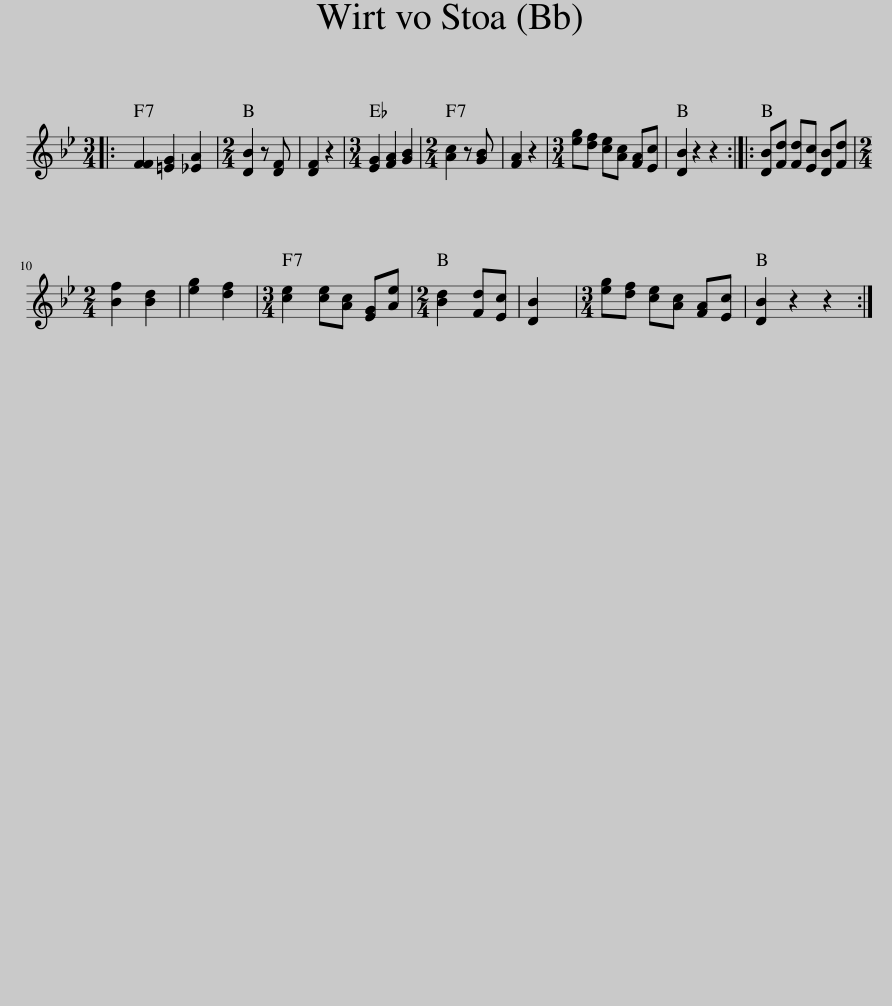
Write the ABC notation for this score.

X:1
L:1/8
M:3/4
I:linebreak $
K:Bb
V:1 treble
V:1
|: [FF]2 [=EG]2 [_EA]2 |[M:2/4] [DB]2 z [DF] | [DF]2 z2 |[M:3/4] [EG]2 [FA]2 [GB]2 |[M:2/4] [Ac]2 z [GB] | %5
 [FA]2 z2 |[M:3/4] [eg][df] [ce][Ac] [FA][Ec] | [DB]2 z2 z2 :: [DB][Fd] [Fd][Ec] [DB][Fd] |$[M:2/4] [Bf]2 [Bd]2 | %10
 [eg]2 [df]2 |[M:3/4] [ce]2 [ce][Ac] [EG][Ae] |[M:2/4] [Bd]2 [Fd][Ec] | [DB]2 |[M:3/4] [eg][df] [ce][Ac] [FA][Ec] | %15
 [DB]2 z2 z2 :| %16
